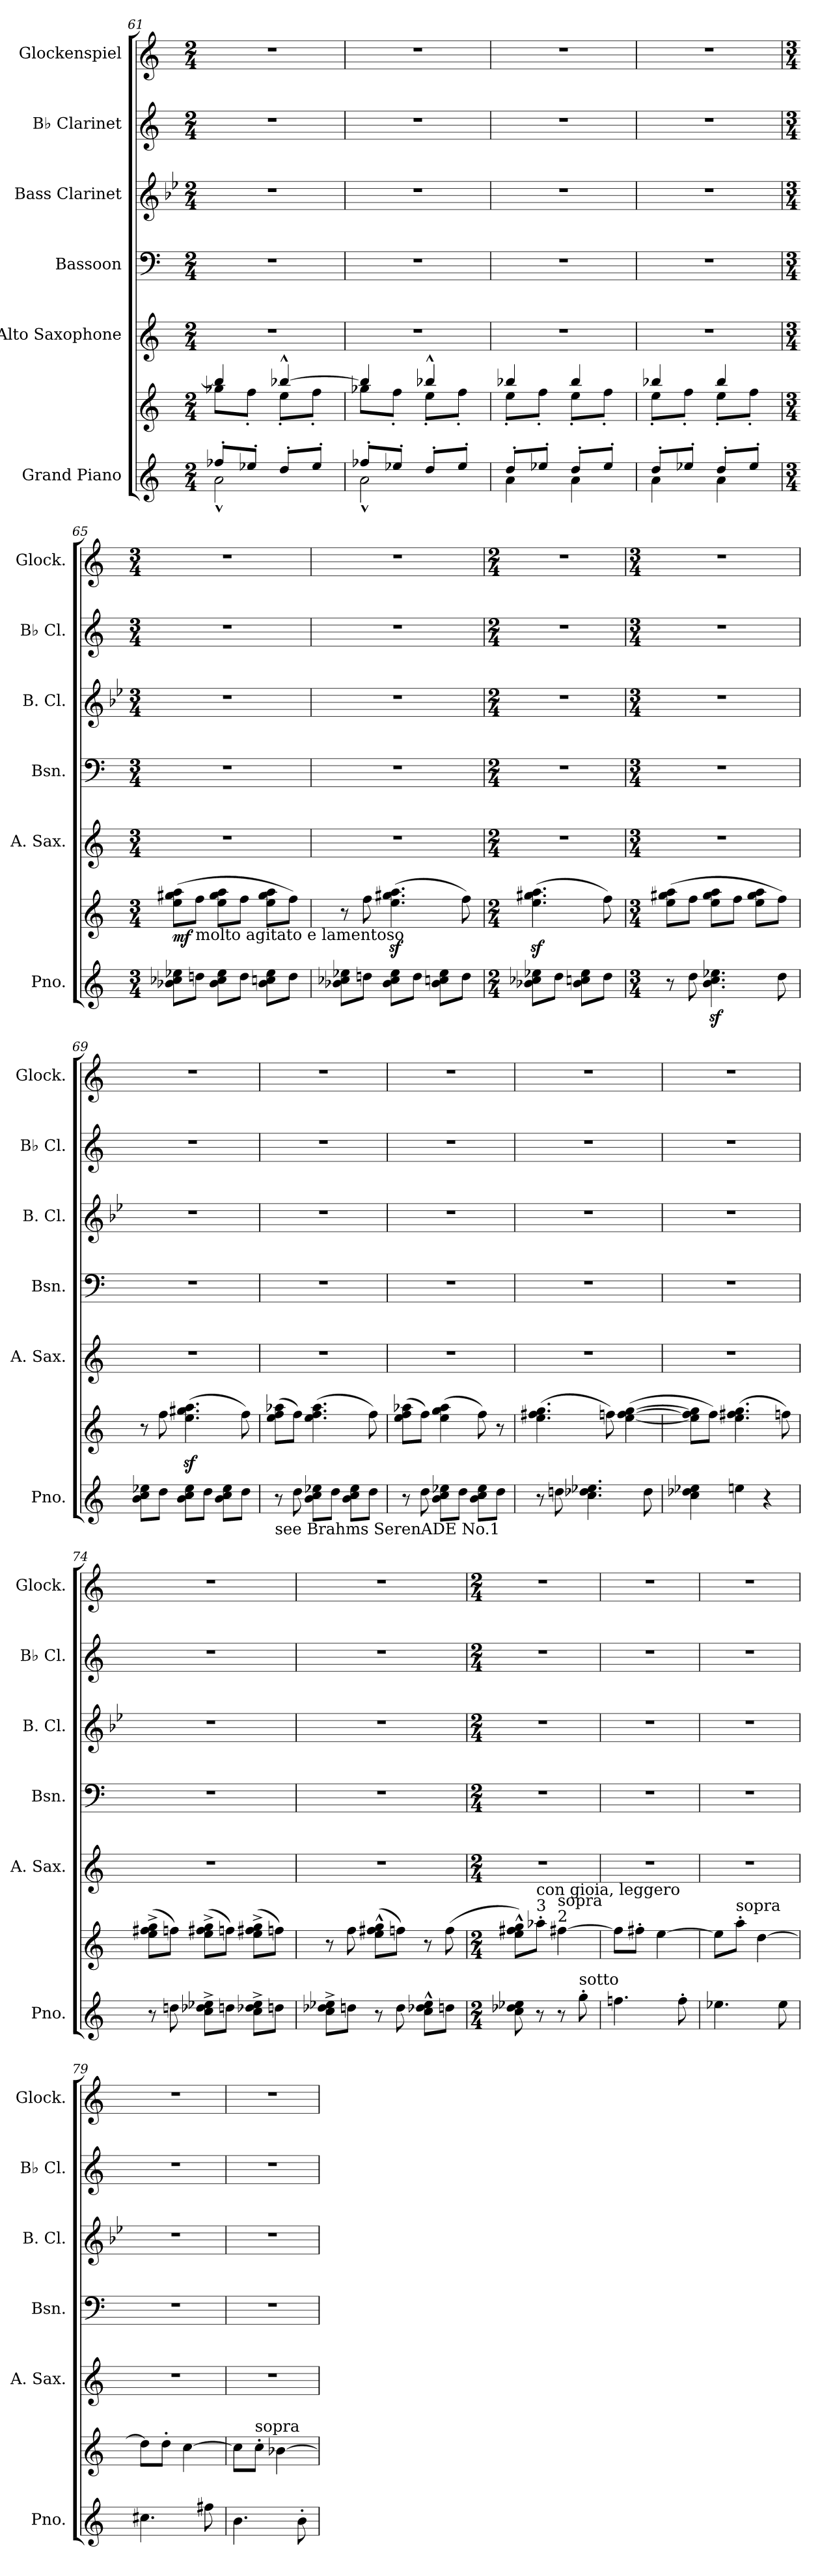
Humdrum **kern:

**kern	**kern	**dynam	**kern	**kern	**kern	**kern	**kern
*part6	*part6	*part6	*part5	*part4	*part3	*part2	*part1
*staff7	*staff6	*staff6/7	*staff5	*staff4	*staff3	*staff2	*staff1
*I"Grand Piano	*	*	*I"Alto Saxophone	*I"Bassoon	*I"Bass Clarinet	*I"B♭ Clarinet	*I"Glockenspiel
*I'Pno.	*	*	*I'A. Sax.	*I'Bsn.	*I'B. Cl.	*I'B♭ Cl.	*I'Glock.
*clefG2	*clefG2	*	*clefG2	*clefF4	*clefG2	*clefG2	*clefG2
*	*	*	*ITrd5c9	*	*ITrd8c14	*ITrd1c2	*ITrd-14c-24
*k[]	*k[]	*	*k[b-e-a-]	*k[]	*k[b-e-]	*k[b-e-]	*k[]
*M2/4	*M2/4	*	*M2/4	*M2/4	*M2/4	*M2/4	*M2/4
=61	=61	=61	=61	=61	=61	=61	=61
*^	*^	*	*	*	*	*	*
8ff-X'/L	2a^^\	4bb-/]	8gg-X\L	.	2r	2r	2r	2r	2r
8ee-X'/J	.	.	8ff'\J	.	.	.	.	.	.
8dd'/L	.	[4bb-X^^/	8ee'\L	.	.	.	.	.	.
8ee-'/J	.	.	8ff'\J	.	.	.	.	.	.
=62	=62	=62	=62	=62	=62	=62	=62	=62	=62
8ff-X'/L	2a^^\	4bb-/]	8gg-X\L	.	2r	2r	2r	2r	2r
8ee-X'/J	.	.	8ff'\J	.	.	.	.	.	.
8dd'/L	.	4bb-X^^/	8ee'\L	.	.	.	.	.	.
8ee-'/J	.	.	8ff'\J	.	.	.	.	.	.
=63	=63	=63	=63	=63	=63	=63	=63	=63	=63
8dd'/L	4a\	4bb-X/	8ee'\L	.	2r	2r	2r	2r	2r
8ee-X'/J	.	.	8ff'\J	.	.	.	.	.	.
8dd'/L	4a\	4bb-/	8ee'\L	.	.	.	.	.	.
8ee-'/J	.	.	8ff'\J	.	.	.	.	.	.
!!LO:PB:g=z
=64	=64	=64	=64	=64	=64	=64	=64	=64	=64
8dd'/L	4a\	4bb-X/	8ee'\L	.	2r	2r	2r	2r	2r
8ee-X'/J	.	.	8ff'\J	.	.	.	.	.	.
8dd'/L	4a\	4bb-/	8ee'\L	.	.	.	.	.	.
8ee-'/J	.	.	8ff'\J	.	.	.	.	.	.
*v	*v	*	*	*	*	*	*	*	*
*	*v	*v	*	*	*	*	*	*
=65	=65	=65	=65	=65	=65	=65	=65
*M3/4	*M3/4	*	*M3/4	*M3/4	*M3/4	*M3/4	*M3/4
*	*	*	*	*	*	*	*MM160
*	*^	*	*	*	*	*	*
!	!LO:TX:a:t=Agitato ,	!	!	!	!	!	!	!
!	!	!	!LO:DY:b	!	!	!	!	!
*	*v	*v	*	*	*	*	*	*
8b-X\ 8cc-X\ 8ee-X\L	(>8ee\ 8gg#X\ 8aa\L	mf	2.r	2.r	2.r	2.r	2.r
!	!LO:TX:b:t=molto agitato e lamentoso	!	!	!	!	!	!
8ddn\J	8ff\J	.	.	.	.	.	.
8b-\ 8cc-\ 8ee-\L	8ee\ 8gg#\ 8aa\L	.	.	.	.	.	.
8dd\J	8ff\J	.	.	.	.	.	.
8b-\ 8ccn\ 8ee-\L	8ee\ 8gg#\ 8aa\L	.	.	.	.	.	.
8dd\J	8ff\J)	.	.	.	.	.	.
=66	=66	=66	=66	=66	=66	=66	=66
8b-X\ 8cc-X\ 8ee-X\L	8r	.	2.r	2.r	2.r	2.r	2.r
8ddn\J	8ff\	.	.	.	.	.	.
8b-\ 8cc-\ 8ee-\L	(>4.ee\z< 4.gg#X\z< 4.aa\z<	.	.	.	.	.	.
8dd\J	.	.	.	.	.	.	.
8b-\ 8ccn\ 8ee-\L	.	.	.	.	.	.	.
8dd\J	8ff\)	.	.	.	.	.	.
=67	=67	=67	=67	=67	=67	=67	=67
*M2/4	*M2/4	*	*M2/4	*M2/4	*M2/4	*M2/4	*M2/4
8b-X\ 8cc-X\ 8ee-X\L	(>4.ee\z< 4.gg#X\z< 4.aa\z<	.	2r	2r	2r	2r	2r
8dd\J	.	.	.	.	.	.	.
8b-\ 8ccn\ 8ee-\L	.	.	.	.	.	.	.
8dd\J	8ff\)	.	.	.	.	.	.
!!LO:PB:g=z
=68	=68	=68	=68	=68	=68	=68	=68
*M3/4	*M3/4	*	*M3/4	*M3/4	*M3/4	*M3/4	*M3/4
8r	(>8ee\ 8gg#X\ 8aa\L	.	2.r	2.r	2.r	2.r	2.r
8dd\	8ff\J	.	.	.	.	.	.
4.b\z< 4.cc\z< 4.ee-X\z<	8ee\ 8gg#\ 8aa\L	.	.	.	.	.	.
.	8ff\J	.	.	.	.	.	.
.	8ee\ 8gg#\ 8aa\L	.	.	.	.	.	.
8dd\	8ff\J)	.	.	.	.	.	.
=69	=69	=69	=69	=69	=69	=69	=69
8b\ 8cc\ 8ee-X\L	8r	.	2.r	2.r	2.r	2.r	2.r
8dd\J	8ff\	.	.	.	.	.	.
8b\ 8cc\ 8ee-\L	(>4.ee\z< 4.gg#X\z< 4.aa\z<	.	.	.	.	.	.
8dd\J	.	.	.	.	.	.	.
8b\ 8cc\ 8ee-\L	.	.	.	.	.	.	.
8dd\J	8ff\)	.	.	.	.	.	.
=70	=70	=70	=70	=70	=70	=70	=70
!LO:TX:b:t=see Brahms SerenADE No.1	!	!	!	!	!	!	!
8r	(>8ee\ 8ff\ 8aa-X\L	.	2.r	2.r	2.r	2.r	2.r
8dd\	8ff\J)	.	.	.	.	.	.
8b\ 8cc\ 8ee-X\L	(>4.ee\ 4.ff\ 4.aa-\	.	.	.	.	.	.
8dd\J	.	.	.	.	.	.	.
8b\ 8cc\ 8ee-\L	.	.	.	.	.	.	.
8dd\J	8ff\)	.	.	.	.	.	.
=71	=71	=71	=71	=71	=71	=71	=71
8r	(>8ee\ 8ff\ 8aa-X\L	.	2.r	2.r	2.r	2.r	2.r
8dd\	8ff\J)	.	.	.	.	.	.
8b\ 8cc\ 8ee-X\L	(>4ee\ 4gg\ 4aa-\	.	.	.	.	.	.
8dd\J	.	.	.	.	.	.	.
8b\ 8cc\ 8ee-\L	8ff\)	.	.	.	.	.	.
8dd\J	8r	.	.	.	.	.	.
=72	=72	=72	=72	=72	=72	=72	=72
8r	(>4.ee\ 4.ff#X\ 4.gg\	.	2.r	2.r	2.r	2.r	2.r
8ddn\	.	.	.	.	.	.	.
4.cc\ 4.dd-X\ 4.ee-X\	.	.	.	.	.	.	.
.	8ffn\)	.	.	.	.	.	.
.	(>[4ee\ [4ff\ [4gg\	.	.	.	.	.	.
8dd-\	.	.	.	.	.	.	.
!!LO:PB:g=z
=73	=73	=73	=73	=73	=73	=73	=73
4cc\ 4dd-X\ 4ee-X\	8ee\] 8ff\] 8gg\]L	.	2.r	2.r	2.r	2.r	2.r
.	8ff\J)	.	.	.	.	.	.
4een\	(>4.ee\ 4.ff#X\ 4.gg\	.	.	.	.	.	.
4r	.	.	.	.	.	.	.
.	8ffn\)	.	.	.	.	.	.
=74	=74	=74	=74	=74	=74	=74	=74
8r	(>8ee\^ 8ff#X\^ 8gg\^L	.	2.r	2.r	2.r	2.r	2.r
8ddn\	8ffn\J)	.	.	.	.	.	.
8cc\^ 8dd-X\^ 8ee-X\^L	(>8ee\^ 8ff#X\^ 8gg\^L	.	.	.	.	.	.
8ddn\J	8ffn\J)	.	.	.	.	.	.
8cc\^ 8dd-X\^ 8ee-\^L	(>8ee\^ 8ff#X\^ 8gg\^L	.	.	.	.	.	.
8ddn\J	8ffn\J)	.	.	.	.	.	.
=75	=75	=75	=75	=75	=75	=75	=75
8cc\^ 8dd-X\^ 8ee-X\^L	8r	.	2.r	2.r	2.r	2.r	2.r
8ddn\J	8ff\	.	.	.	.	.	.
8r	(>8ee\^^ 8ff#X\^^ 8gg\^^L	.	.	.	.	.	.
8dd\	8ffn\J)	.	.	.	.	.	.
8cc\^^ 8dd-X\^^ 8ee-\^^L	8r	.	.	.	.	.	.
8ddn\J	(>8ff\	.	.	.	.	.	.
=76	=76	=76	=76	=76	=76	=76	=76
*M2/4	*M2/4	*	*M2/4	*M2/4	*M2/4	*M2/4	*M2/4
8cc\ 8dd-X\ 8ee-X\	8ee\^^ 8ff#X\^^ 8gg\^^L)	.	2r	2r	2r	2r	2r
!	!LO:TX:a:t=3	!	!	!	!	!	!
!	!LO:TX:a:t=con gioia, leggero	!	!	!	!	!	!
8r	8aa-X'\J	.	.	.	.	.	.
!	!LO:TX:a:t=2	!	!	!	!	!	!
!	!LO:TX:a:t=sopra	!	!	!	!	!	!
8r	[4ff#X\	.	.	.	.	.	.
!LO:TX:a:t=sotto	!	!	!	!	!	!	!
8gg'\	.	.	.	.	.	.	.
!!LO:PB:g=z
=77	=77	=77	=77	=77	=77	=77	=77
4.ffn\	8ff#\L]	.	2r	2r	2r	2r	2r
.	8ff#X'\J	.	.	.	.	.	.
.	[4ee\	.	.	.	.	.	.
8ff'\	.	.	.	.	.	.	.
=78	=78	=78	=78	=78	=78	=78	=78
4.ee-X\	8ee\L]	.	2r	2r	2r	2r	2r
!	!LO:TX:a:t=sopra	!	!	!	!	!	!
.	8aa'\J	.	.	.	.	.	.
.	[4dd\	.	.	.	.	.	.
8ee-\	.	.	.	.	.	.	.
=79	=79	=79	=79	=79	=79	=79	=79
4.cc#X\	8dd\L]	.	2r	2r	2r	2r	2r
.	8dd'\J	.	.	.	.	.	.
.	[4cc\	.	.	.	.	.	.
8ff#X\	.	.	.	.	.	.	.
=80	=80	=80	=80	=80	=80	=80	=80
4.b\	8cc\L]	.	2r	2r	2r	2r	2r
!	!LO:TX:a:t=sopra	!	!	!	!	!	!
.	8cc'\J	.	.	.	.	.	.
.	[4b-X\	.	.	.	.	.	.
8b'\	.	.	.	.	.	.	.
=	=	=	=	=	=	=	=
*-	*-	*-	*-	*-	*-	*-	*-
